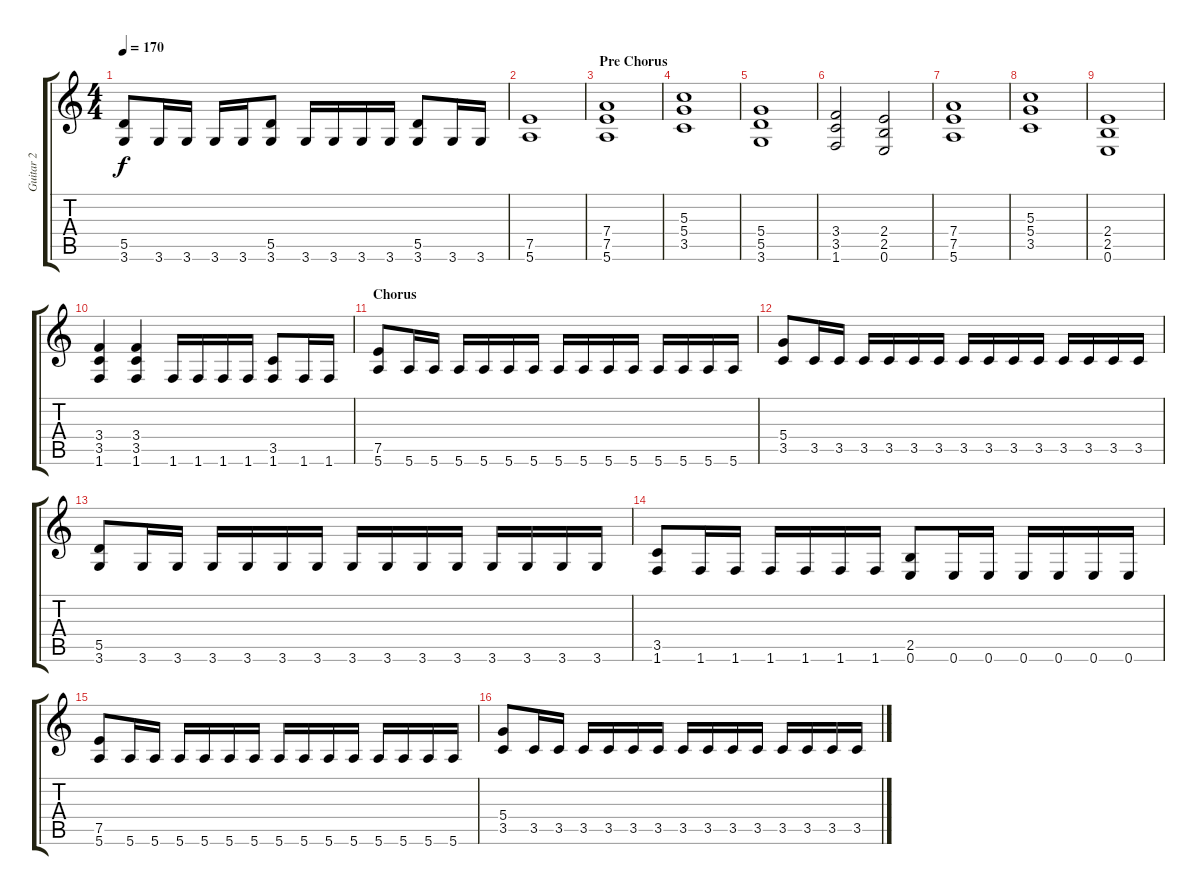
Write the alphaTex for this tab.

\track ("Guitar 2" "Guitar 2") {instrument distortionguitar}
\staff {score tabs}
\tuning (E4 B3 G3 D3 A2 E2) {hide}
\ts (4 4)
\tempo 170
\clef g2
\ks c
(5.5 3.6).8{dy f} 3.6.16 3.6.16 3.6.16 3.6.16 (5.5 3.6).8 3.6.16 3.6.16 3.6.16 3.6.16 (5.5 3.6).8 3.6.16 3.6.16 |
(7.5 5.6).1 |
\section ("" "Pre Chorus")
(7.4 7.5 5.6).1 |
(5.3 5.4 3.5).1 |
(5.4 5.5 3.6).1 |
(3.4 3.5 1.6).2 (2.4 2.5 0.6).2 |
(7.4 7.5 5.6).1 |
(5.3 5.4 3.5).1 |
(2.4 2.5 0.6).1 |
(3.4 3.5 1.6).4 (3.4 3.5 1.6).4 1.6.16 1.6.16 1.6.16 1.6.16 (3.5 1.6).8 1.6.16 1.6.16 |
\section ("" "Chorus")
(7.5 5.6).8 5.6.16 5.6.16 5.6.16 5.6.16 5.6.16 5.6.16 5.6.16 5.6.16 5.6.16 5.6.16 5.6.16 5.6.16 5.6.16 5.6.16 |
(5.4 3.5).8 3.5.16 3.5.16 3.5.16 3.5.16 3.5.16 3.5.16 3.5.16 3.5.16 3.5.16 3.5.16 3.5.16 3.5.16 3.5.16 3.5.16 |
(5.5 3.6).8 3.6.16 3.6.16 3.6.16 3.6.16 3.6.16 3.6.16 3.6.16 3.6.16 3.6.16 3.6.16 3.6.16 3.6.16 3.6.16 3.6.16 |
(3.5 1.6).8 1.6.16 1.6.16 1.6.16 1.6.16 1.6.16 1.6.16 (2.5 0.6).8 0.6.16 0.6.16 0.6.16 0.6.16 0.6.16 0.6.16 |
(7.5 5.6).8 5.6.16 5.6.16 5.6.16 5.6.16 5.6.16 5.6.16 5.6.16 5.6.16 5.6.16 5.6.16 5.6.16 5.6.16 5.6.16 5.6.16 |
(5.4 3.5).8 3.5.16 3.5.16 3.5.16 3.5.16 3.5.16 3.5.16 3.5.16 3.5.16 3.5.16 3.5.16 3.5.16 3.5.16 3.5.16 3.5.16
